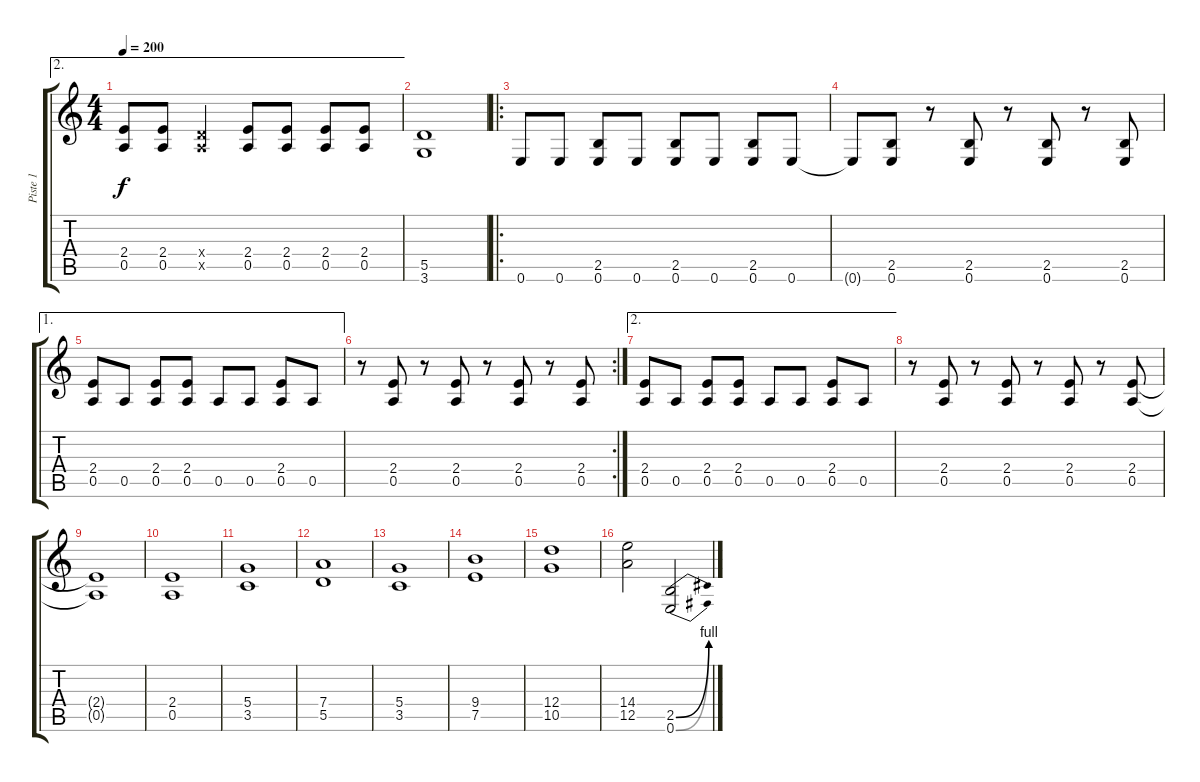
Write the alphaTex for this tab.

\track ("Piste 1" "Piste 1") {instrument overdrivenguitar}
\staff {score tabs}
\tuning (E4 B3 G3 D3 A2 E2) {hide}
\ae 2
\ts (4 4)
\tempo 200
\clef g2
\ks c
(2.4 0.5).8{dy f} (2.4 0.5).8 (0.4{x} 0.5{x}).4 (2.4 0.5).8 (2.4 0.5).8 (2.4 0.5).8 (2.4 0.5).8 |
(5.5 3.6).1 |
\ro
0.6.8 0.6.8 (2.5 0.6).8 0.6.8 (2.5 0.6).8 0.6.8 (2.5 0.6).8 0.6.8 |
0.6{t}.8 (2.5 0.6).8 r.8 (2.5 0.6).8 r.8 (2.5 0.6).8 r.8 (2.5 0.6).8 |
\ae 1
(2.4 0.5).8 0.5.8 (2.4 0.5).8 (2.4 0.5).8 0.5.8 0.5.8 (2.4 0.5).8 0.5.8 |
\rc 2
r.8 (2.4 0.5).8 r.8 (2.4 0.5).8 r.8 (2.4 0.5).8 r.8 (2.4 0.5).8 |
\ae 2
(2.4 0.5).8 0.5.8 (2.4 0.5).8 (2.4 0.5).8 0.5.8 0.5.8 (2.4 0.5).8 0.5.8 |
r.8 (2.4 0.5).8 r.8 (2.4 0.5).8 r.8 (2.4 0.5).8 r.8 (2.4 0.5).8 |
(2.4{t} 0.5{t}).1 |
(2.4 0.5).1 |
(5.4 3.5).1 |
(7.4 5.5).1 |
(5.4 3.5).1 |
(9.4 7.5).1 |
(12.4 10.5).1 |
(14.4 12.5).2 (2.5{be (bend 0 0 60 4)} 0.6{be (bend 0 0 60 4)}).2
